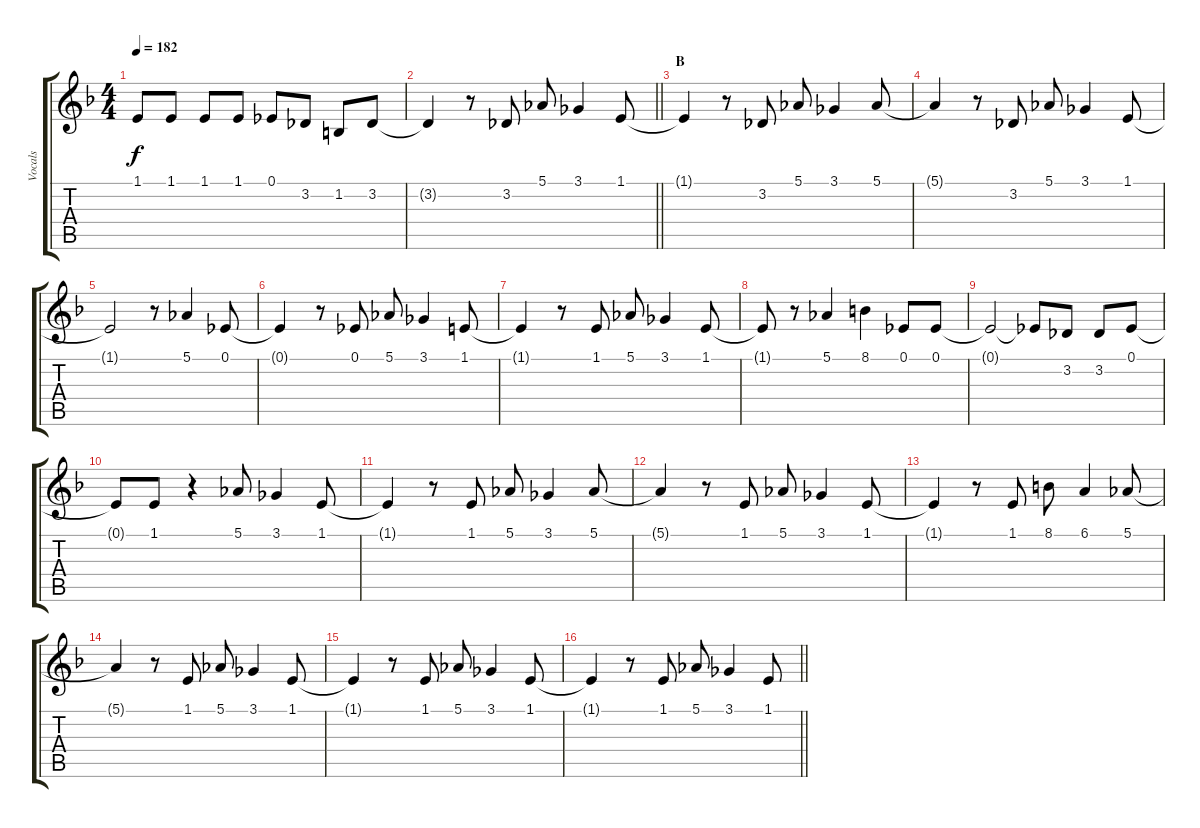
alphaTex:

\track ("Vocals" "Vocals") {instrument voiceoohs}
\staff {score tabs}
\tuning (Eb4 Bb3 Gb3 Db3 Ab2 Eb2) {hide}
\ts (4 4)
\tempo 182
\clef g2
\ks f
1.1.8{dy f} 1.1.8 1.1.8 1.1.8 0.1.8 3.2.8 1.2.8 3.2.8 |
\barLineRight lightlight
3.2{t}.4 r.8 3.2.8 5.1.8 3.1.4 1.1.8 |
\section ("" "B")
1.1{t}.4 r.8 3.2.8 5.1.8 3.1.4 5.1.8 |
5.1{t}.4 r.8 3.2.8 5.1.8 3.1.4 1.1.8 |
1.1{t}.2 r.8 5.1.4 0.1.8 |
0.1{t}.4 r.8 0.1.8 5.1.8 3.1.4 1.1.8 |
1.1{t}.4 r.8 1.1.8 5.1.8 3.1.4 1.1.8 |
1.1{t}.8 r.8 5.1.4 8.1.4 0.1.8 0.1.8 |
0.1{t}.2 0.1{t}.8 3.2.8 3.2.8 0.1.8 |
0.1{t}.8 1.1.8 r.4 5.1.8 3.1.4 1.1.8 |
1.1{t}.4 r.8 1.1.8 5.1.8 3.1.4 5.1.8 |
5.1{t}.4 r.8 1.1.8 5.1.8 3.1.4 1.1.8 |
1.1{t}.4 r.8 1.1.8 8.1.8 6.1.4 5.1.8 |
5.1{t}.4 r.8 1.1.8 5.1.8 3.1.4 1.1.8 |
1.1{t}.4 r.8 1.1.8 5.1.8 3.1.4 1.1.8 |
\barLineRight lightlight
1.1{t}.4 r.8 1.1.8 5.1.8 3.1.4 1.1.8
